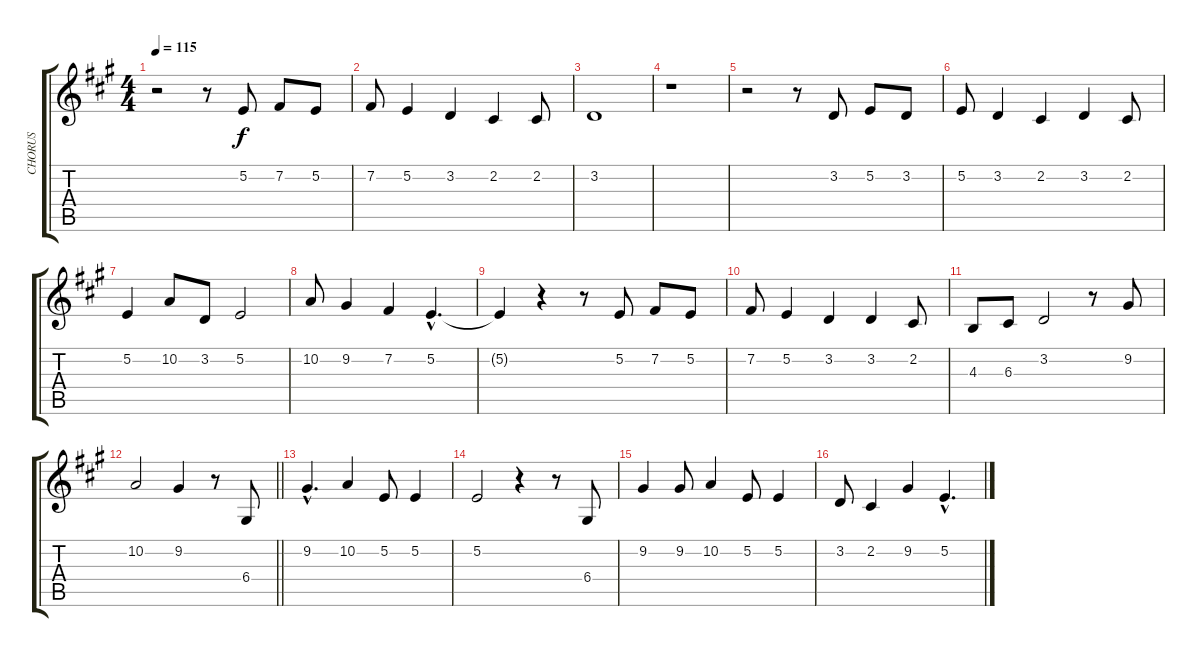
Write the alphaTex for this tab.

\track ("CHORUS" "CHORUS") {instrument sopranosax}
\staff {score tabs}
\tuning (E4 B3 G3 D3 A2 E2) {hide}
\ts (4 4)
\tempo 115
\clef g2
\ks a
r.2{dy f} r.8 5.2.8 7.2.8 5.2.8 |
7.2.8 5.2.4 3.2.4 2.2.4 2.2.8 |
3.2.1 |
r.1 |
r.2 r.8 3.2.8 5.2.8 3.2.8 |
5.2.8 3.2.4 2.2.4 3.2.4 2.2.8 |
5.2.4 10.2.8 3.2.8 5.2.2 |
10.2.8 9.2.4 7.2.4 5.2{hac}.4{d} |
5.2{t}.4 r.4 r.8 5.2.8 7.2.8 5.2.8 |
7.2.8 5.2.4 3.2.4 3.2.4 2.2.8 |
4.3.8 6.3.8 3.2.2 r.8 9.2.8 |
\barLineRight lightlight
10.2.2 9.2.4 r.8 6.4.8 |
9.2{hac}.4{d} 10.2.4 5.2.8 5.2.4 |
5.2.2 r.4 r.8 6.4.8 |
9.2.4 9.2.8 10.2.4 5.2.8 5.2.4 |
3.2.8 2.2.4 9.2.4 5.2{hac}.4{d}
